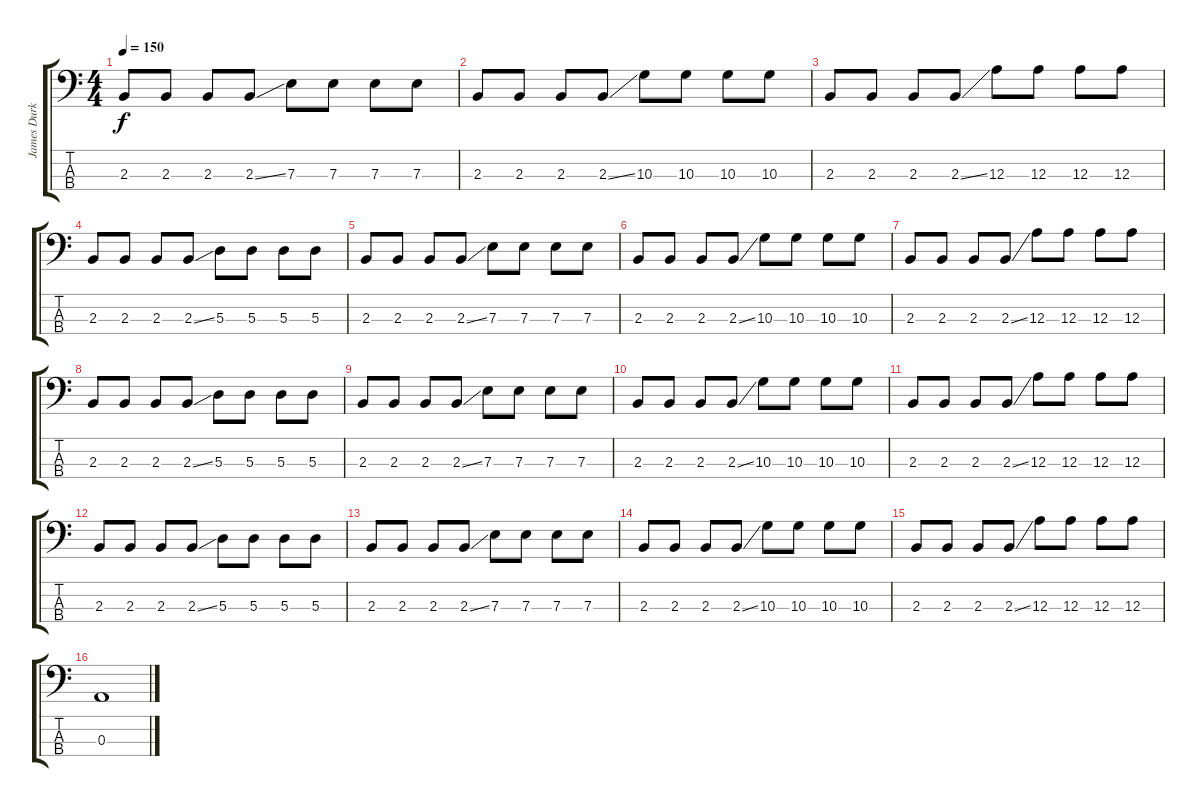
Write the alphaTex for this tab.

\track ("James Durkin (Bass)" "James Durk") {instrument electricbasspick}
\staff {score tabs}
\tuning (G2 D2 A1 E1) {hide}
\ts (4 4)
\tempo 150
\clef f4
\ks c
2.3.8{dy f} 2.3.8 2.3.8 2.3{ss}.8 7.3.8 7.3.8 7.3.8 7.3.8 |
2.3.8 2.3.8 2.3.8 2.3{ss}.8 10.3.8 10.3.8 10.3.8 10.3.8 |
2.3.8 2.3.8 2.3.8 2.3{ss}.8 12.3.8 12.3.8 12.3.8 12.3.8 |
2.3.8 2.3.8 2.3.8 2.3{ss}.8 5.3.8 5.3.8 5.3.8 5.3.8 |
2.3.8 2.3.8 2.3.8 2.3{ss}.8 7.3.8 7.3.8 7.3.8 7.3.8 |
2.3.8 2.3.8 2.3.8 2.3{ss}.8 10.3.8 10.3.8 10.3.8 10.3.8 |
2.3.8 2.3.8 2.3.8 2.3{ss}.8 12.3.8 12.3.8 12.3.8 12.3.8 |
2.3.8 2.3.8 2.3.8 2.3{ss}.8 5.3.8 5.3.8 5.3.8 5.3.8 |
2.3.8 2.3.8 2.3.8 2.3{ss}.8 7.3.8 7.3.8 7.3.8 7.3.8 |
2.3.8 2.3.8 2.3.8 2.3{ss}.8 10.3.8 10.3.8 10.3.8 10.3.8 |
2.3.8 2.3.8 2.3.8 2.3{ss}.8 12.3.8 12.3.8 12.3.8 12.3.8 |
2.3.8 2.3.8 2.3.8 2.3{ss}.8 5.3.8 5.3.8 5.3.8 5.3.8 |
2.3.8 2.3.8 2.3.8 2.3{ss}.8 7.3.8 7.3.8 7.3.8 7.3.8 |
2.3.8 2.3.8 2.3.8 2.3{ss}.8 10.3.8 10.3.8 10.3.8 10.3.8 |
2.3.8 2.3.8 2.3.8 2.3{ss}.8 12.3.8 12.3.8 12.3.8 12.3.8 |
0.3.1
